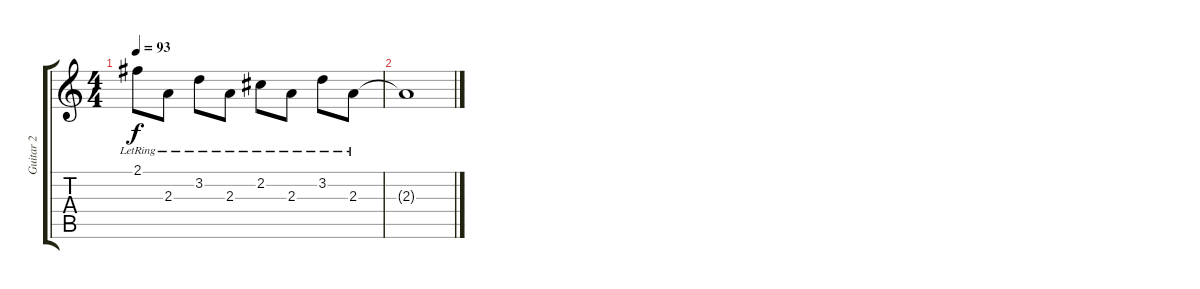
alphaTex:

\track ("Guitar 2" "Guitar 2") {instrument electricguitarjazz}
\staff {score tabs}
\tuning (E4 B3 G3 D3 A2 E2) {hide}
\ts (4 4)
\tempo 93
\clef g2
\ks c
2.1{lr}.8{dy f} 2.3{lr}.8 3.2{lr}.8 2.3{lr}.8 2.2{lr}.8 2.3{lr}.8 3.2{lr}.8 2.3{lr}.8 |
2.3{t}.1
